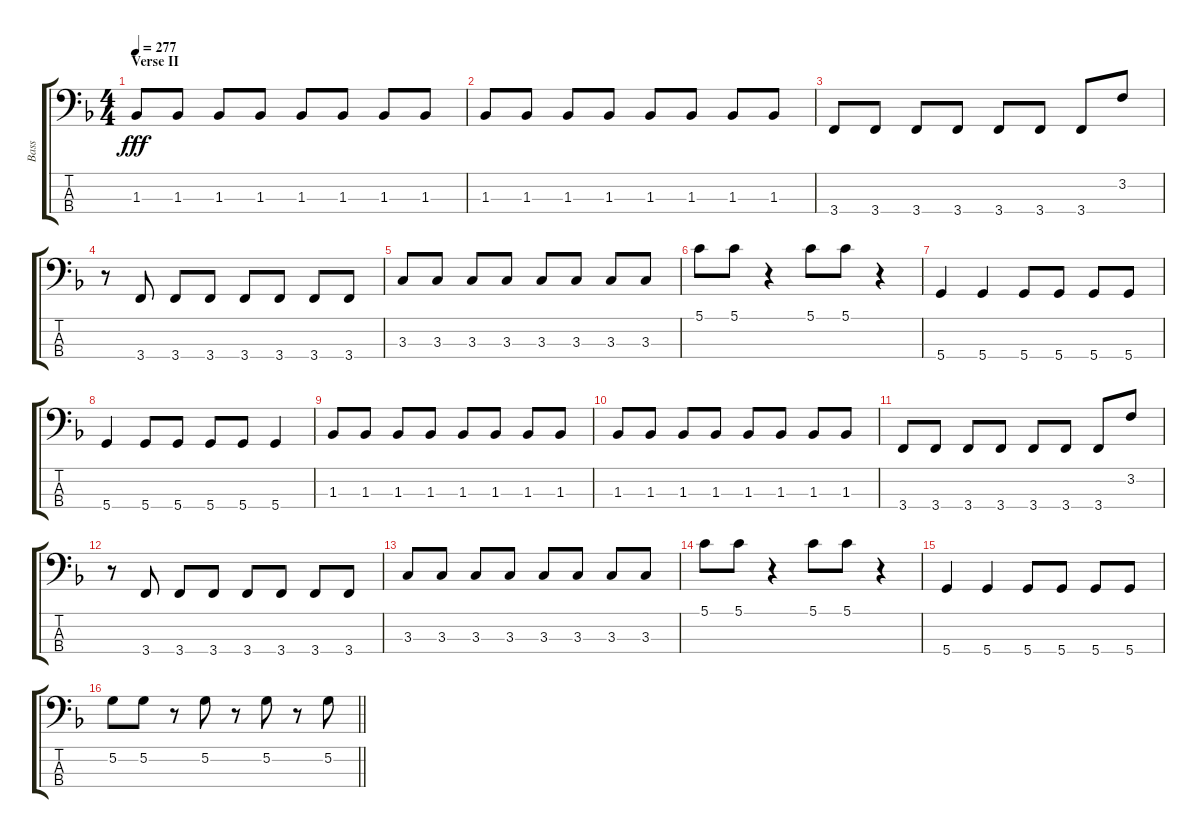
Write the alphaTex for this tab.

\track ("Bass" "Bass") {instrument electricbassfinger}
\staff {score tabs}
\tuning (G2 D2 A1 D1) {hide}
\ts (4 4)
\section ("" "Verse II")
\tempo 277
\clef f4
\ks f
1.3.8{dy fff} 1.3.8 1.3.8 1.3.8 1.3.8 1.3.8 1.3.8 1.3.8 |
1.3.8 1.3.8 1.3.8 1.3.8 1.3.8 1.3.8 1.3.8 1.3.8 |
3.4.8 3.4.8 3.4.8 3.4.8 3.4.8 3.4.8 3.4.8 3.2.8 |
r.8 3.4.8 3.4.8 3.4.8 3.4.8 3.4.8 3.4.8 3.4.8 |
3.3.8 3.3.8 3.3.8 3.3.8 3.3.8 3.3.8 3.3.8 3.3.8 |
5.1.8 5.1.8 r.4 5.1.8 5.1.8 r.4 |
5.4.4 5.4.4 5.4.8 5.4.8 5.4.8 5.4.8 |
5.4.4 5.4.8 5.4.8 5.4.8 5.4.8 5.4.4 |
1.3.8 1.3.8 1.3.8 1.3.8 1.3.8 1.3.8 1.3.8 1.3.8 |
1.3.8 1.3.8 1.3.8 1.3.8 1.3.8 1.3.8 1.3.8 1.3.8 |
3.4.8 3.4.8 3.4.8 3.4.8 3.4.8 3.4.8 3.4.8 3.2.8 |
r.8 3.4.8 3.4.8 3.4.8 3.4.8 3.4.8 3.4.8 3.4.8 |
3.3.8 3.3.8 3.3.8 3.3.8 3.3.8 3.3.8 3.3.8 3.3.8 |
5.1.8 5.1.8 r.4 5.1.8 5.1.8 r.4 |
5.4.4 5.4.4 5.4.8 5.4.8 5.4.8 5.4.8 |
\barLineRight lightlight
5.2.8 5.2.8 r.8 5.2.8 r.8 5.2.8 r.8 5.2.8
